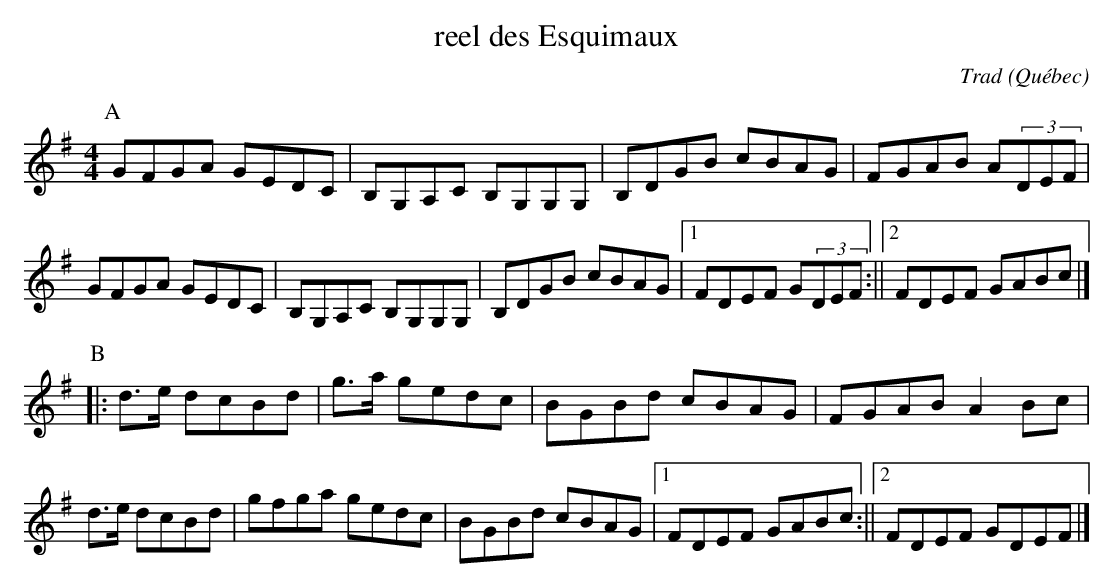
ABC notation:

X:1
T:reel des Esquimaux
C:Trad
O:Québec
M:4/4
L:1/8
K:Gmaj
P:A
GFGA GEDC | B,G,A,C B,G,G,G, | B,DGB cBAG | FGAB A(3DEF |
GFGA GEDC | B,G,A,C B,G,G,G, | B,DGB cBAG |1 FDEF G(3DEF :||2 FDEF GABc |]
P:B
|:d>e dcBd | g>a gedc | BGBd cBAG | FGAB A2Bc |
d>e dcBd | gfga gedc | BGBd cBAG |1 FDEF GABc :||2 FDEF GDEF |]
